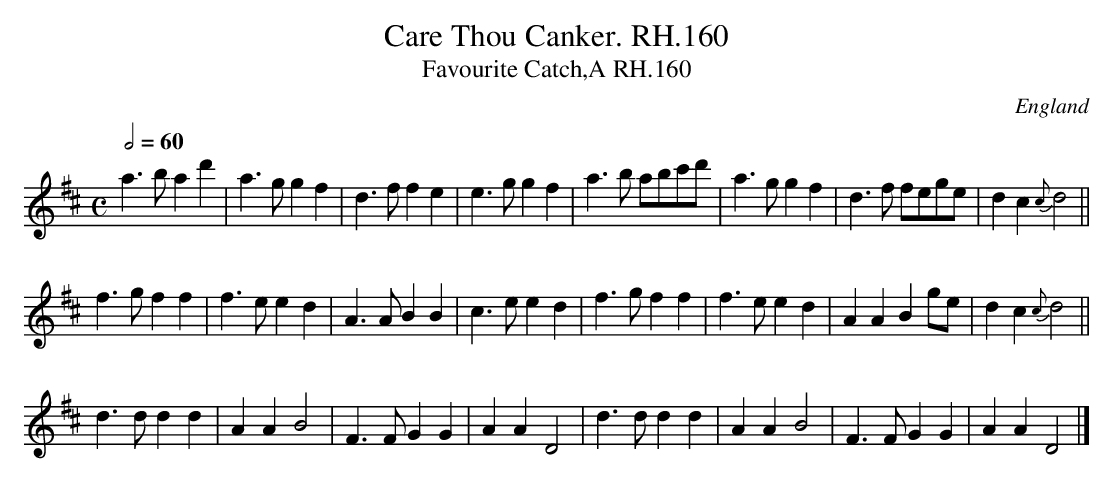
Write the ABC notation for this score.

X:1
T:Care Thou Canker. RH.160
T:Favourite Catch,A RH.160
L:1/4
M:C
O:England
Q:2/4=60
K:D
a>bad'|a>ggf|d>ffe|e>ggf|\
a>b a/b/c'/d'/|a>ggf|d>f f/e/g/e/|dc{c}d2||!
f>gff|f>eed|A>ABB|c>eed|\
f>gff|f>eed|AABg/e/|dc{c}d2||!
d>ddd|AAB2|F>FGG|AAD2|\
d>ddd|AAB2|F>FGG|AAD2|]
